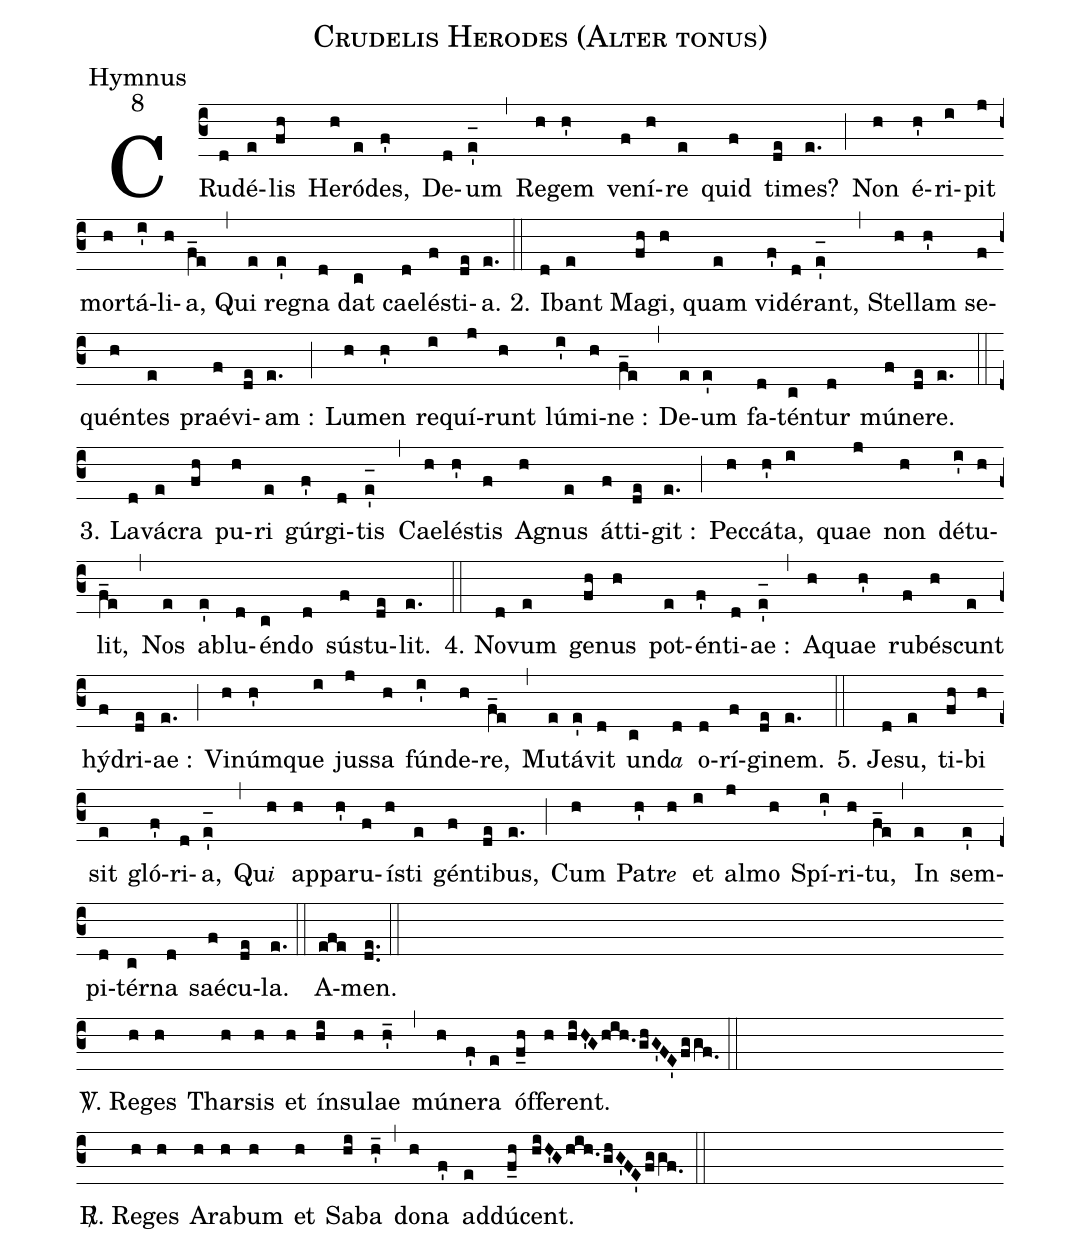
name:Crudelis Herodes (Alter tonus);
office-part:Hymnus;
mode:8;
%%
(c3) CRu(d)dé(e)lis(fh) He(h)ró(e)des,(f') De(d)um(e'_[oh:h]) (,) Re(h)gem(h') ve(f)ní(h)re(e) quid(f) ti(de)mes?(e.) (;) Non(h) é(h')ri(i)pit(j) mor(h)tá(i')li(h)a,(f_e) (,) Qui(e) re(e')gna(d) dat(c) cae(d)lé(f)sti(de)a.(e.) (::)
2. I(d)bant(e) Ma(fh)gi,(h) quam(e) vi(f')dé(d)rant,(e'_[oh:h]) (,) Stel(h)lam(h') se(f)quén(h)tes(e) praé(f)vi(de)am :(e.) (;) Lu(h)men(h') re(i)quí(j)runt(h) lú(i')mi(h)ne :(f_e) (,) De(e)um(e') fa(d)tén(c)tur(d) mú(f)ne(de)re.(e.) (::)
3. La(d)vá(e)cra(fh) pu(h)ri(e) gúr(f')gi(d)tis(e'_[oh:h]) (,) Cae(h)lé(h')stis(f) A(h)gnus(e) át(f)ti(de)git :(e.) (;) Pec(h)cá(h')ta,(i) quae(j) non(h) dé(i')tu(h)lit,(f_e) (,) Nos(e) a(e')blu(d)én(c)do(d) sús(f)tu(de)lit.(e.) (::)
4. No(d)vum(e) ge(fh)nus(h) pot(e)én(f')ti(d)ae :(e'_[oh:h]) (,) A(h)quae(h') ru(f)bé(h)scunt(e) hý(f)dri(de)ae :(e.) (;) Vi(h)núm(h')que(i) jus(j)sa(h) fún(i')de(h)re,(f_e) (,) Mu(e)tá(e')vit(d) un(c)d{<e>a</e>}(d) o(d)rí(f)gi(de)nem.(e.) (::)
5. Je(d)su,(e) ti(fh)bi(h) sit(e) gló(f')ri(d)a,(e'_[oh:h]) (,) Qu{<e>i</e>}(h) ap(h)pa(h')ru(f)í(h)sti(e) gén(f)ti(de)bus,(e.) (;) Cum(h) Pa(h')tr{<e>e</e>}(h) et(i) al(j)mo(h) Spí(i')ri(h)tu,(f_e) (,) In(e) sem(e')pi(d)tér(c)na(d) saé(f)cu(de)la.(e.) (::)
A(efe)men.(de..) (::) (Z-)

<sp>V/</sp>. Re(h)ges(h) Thar(h)sis(h) et(h) ín(hi)su(h)lae(h'_) (,) mú(h)ne(f')ra(e) óf(f_h)fe(h)rent.(hiH'Ghih.ghG'FE'fggf.0) (::) (Z-)

<sp>R/</sp>. Re(h)ges(h) A(h)ra(h)bum(h) et(h) Sa(hi)ba(h'_) (,) do(h)na(f') ad(e)dú(f_h)cent.(hiH'Ghih.ghG'FE'fggf.0) (::) (Z-)
